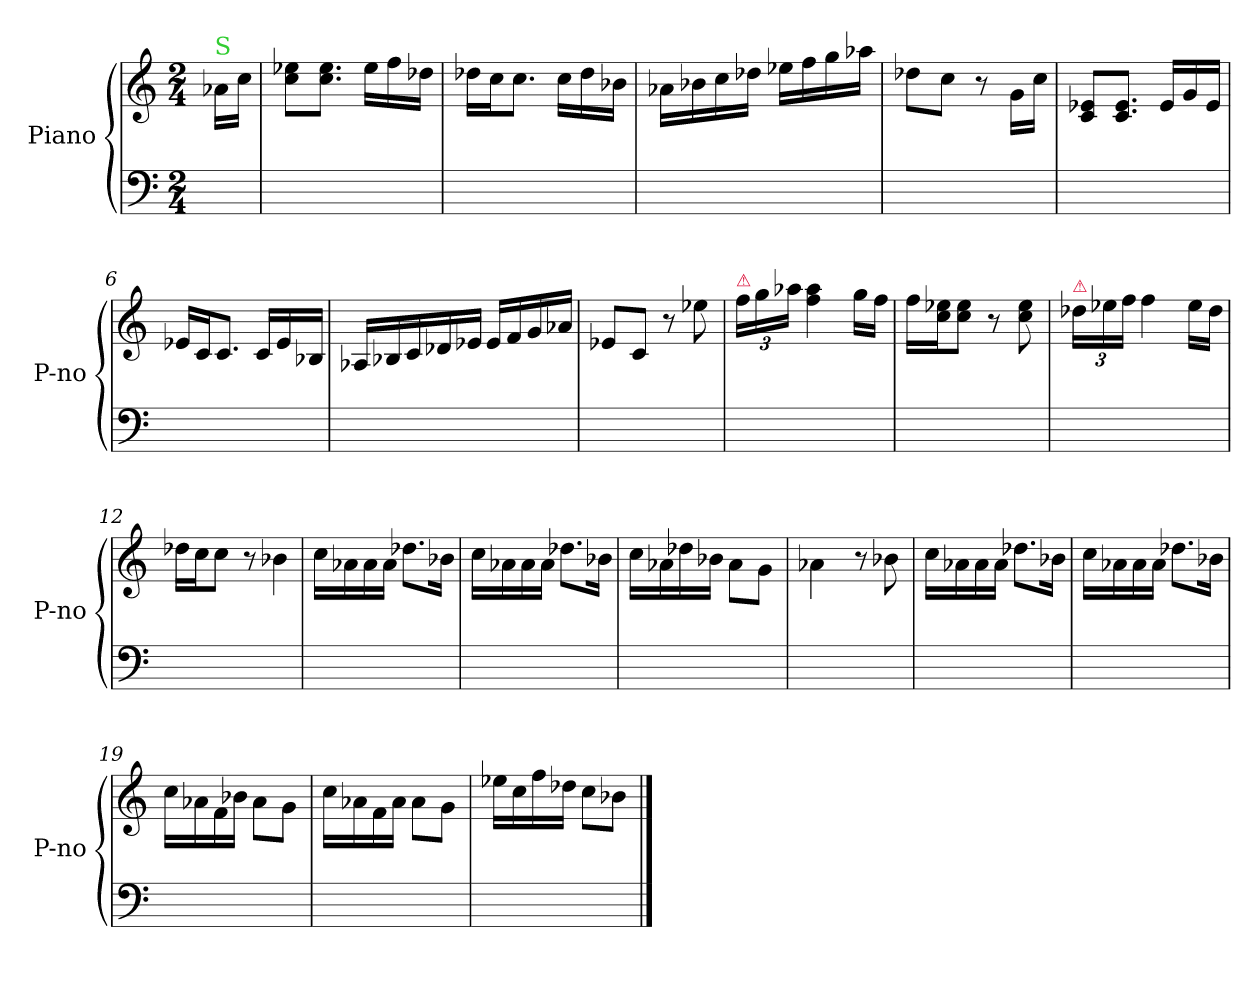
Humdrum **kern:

**kern	**kern
*part1	*part1
*staff2	*staff1
*I"Piano	*
*I'P-no	*
*clefF4	*clefG2
*k[]	*
*M2/4	*M2/4
=	=
!	!LO:TX:a:color=limegreen:t=S
8ryy	16a-\LL
.	16cc\JJ
=1	=1
2ryy	8cc\ 8ee-\L
.	8.cc\ 8.ee-\J
.	16ee-\LL
.	16ff\
.	16dd-\JJ
=2	=2
2ryy	16dd-\LL
.	16cc\J
.	8.cc\J
.	16cc\LL
.	16dd-\
.	16b-\JJ
=3	=3
2ryy	16a-\LL
.	16b-\
.	16cc\
.	16dd-\JJ
.	16ee-\LL
.	16ff\
.	16gg\
.	16aa-\JJ
=4	=4
2ryy	8dd-\L
.	8cc\J
.	8r
.	16g\LL
.	16cc\JJ
=5	=5
2ryy	8c/ 8e-/L
.	8.c/ 8.e-/J
.	16e-/LL
.	16g/
.	16e-/JJ
=6	=6
2ryy	16e-/LL
.	16c/J
.	8.c/J
.	16c/LL
.	16e-/
.	16B-/JJ
=7	=7
2ryy	16A-/LL
.	16B-/
*	*Xtuplet
.	24c/
.	24d-/
.	24e-/JJ
.	16e-/LL
.	16f/
.	16g/
.	16a-/JJ
=8	=8
2ryy	8e-/L
.	8c/J
.	8r
.	8ee-\
=9	=9
*	*tuplet
!	!LO:TX:a:color=crimson:t=⚠
2ryy	24ff\LL
.	24gg\
.	24aa-\JJ
.	4ff\ 4aa-\
.	16gg\LL
.	16ff\JJ
=10	=10
2ryy	16ff\LL
.	16cc\ 16ee-\J
.	8cc\ 8ee-\J
.	8r
.	8cc\ 8ee-\
=11	=11
!	!LO:TX:a:color=crimson:t=⚠
2ryy	24dd-\LL
.	24ee-\
.	24ff\JJ
.	4ff\
.	16ee-\LL
.	16dd-\JJ
=12	=12
2ryy	16dd-\LL
.	16cc\J
.	8cc\J
.	8r
!	!LO:N:vis=4
.	8b-\
=13	=13
2ryy	16cc\LL
.	16a-\
.	16a-\
.	16a-\JJ
.	8.dd-\L
.	16b-\Jk
=14	=14
2ryy	16cc\LL
.	16a-\
.	16a-\
.	16a-\JJ
.	8.dd-\L
.	16b-\Jk
=15	=15
2ryy	16cc\LL
.	16a-\
.	16dd-\
.	16b-\JJ
.	8a-\L
.	8g\J
=16	=16
2ryy	4a-\
.	8r
.	8b-\
=17	=17
2ryy	16cc\LL
.	16a-\
.	16a-\
.	16a-\JJ
.	8.dd-\L
.	16b-\Jk
=18	=18
2ryy	16cc\LL
.	16a-\
.	16a-\
.	16a-\JJ
.	8.dd-\L
.	16b-\Jk
=19	=19
2ryy	16cc\LL
.	16a-\
.	16f\
.	16b-\JJ
.	8a-\L
.	8g\J
=20	=20
2ryy	16cc\LL
.	16a-\
.	16f\
.	16a-\JJ
.	8a-\L
.	8g\J
=21	=21
2ryy	16ee-\LL
.	16cc\
.	16ff\
.	16dd-\JJ
.	8cc\L
.	8b-\J
==	==
*-	*-
